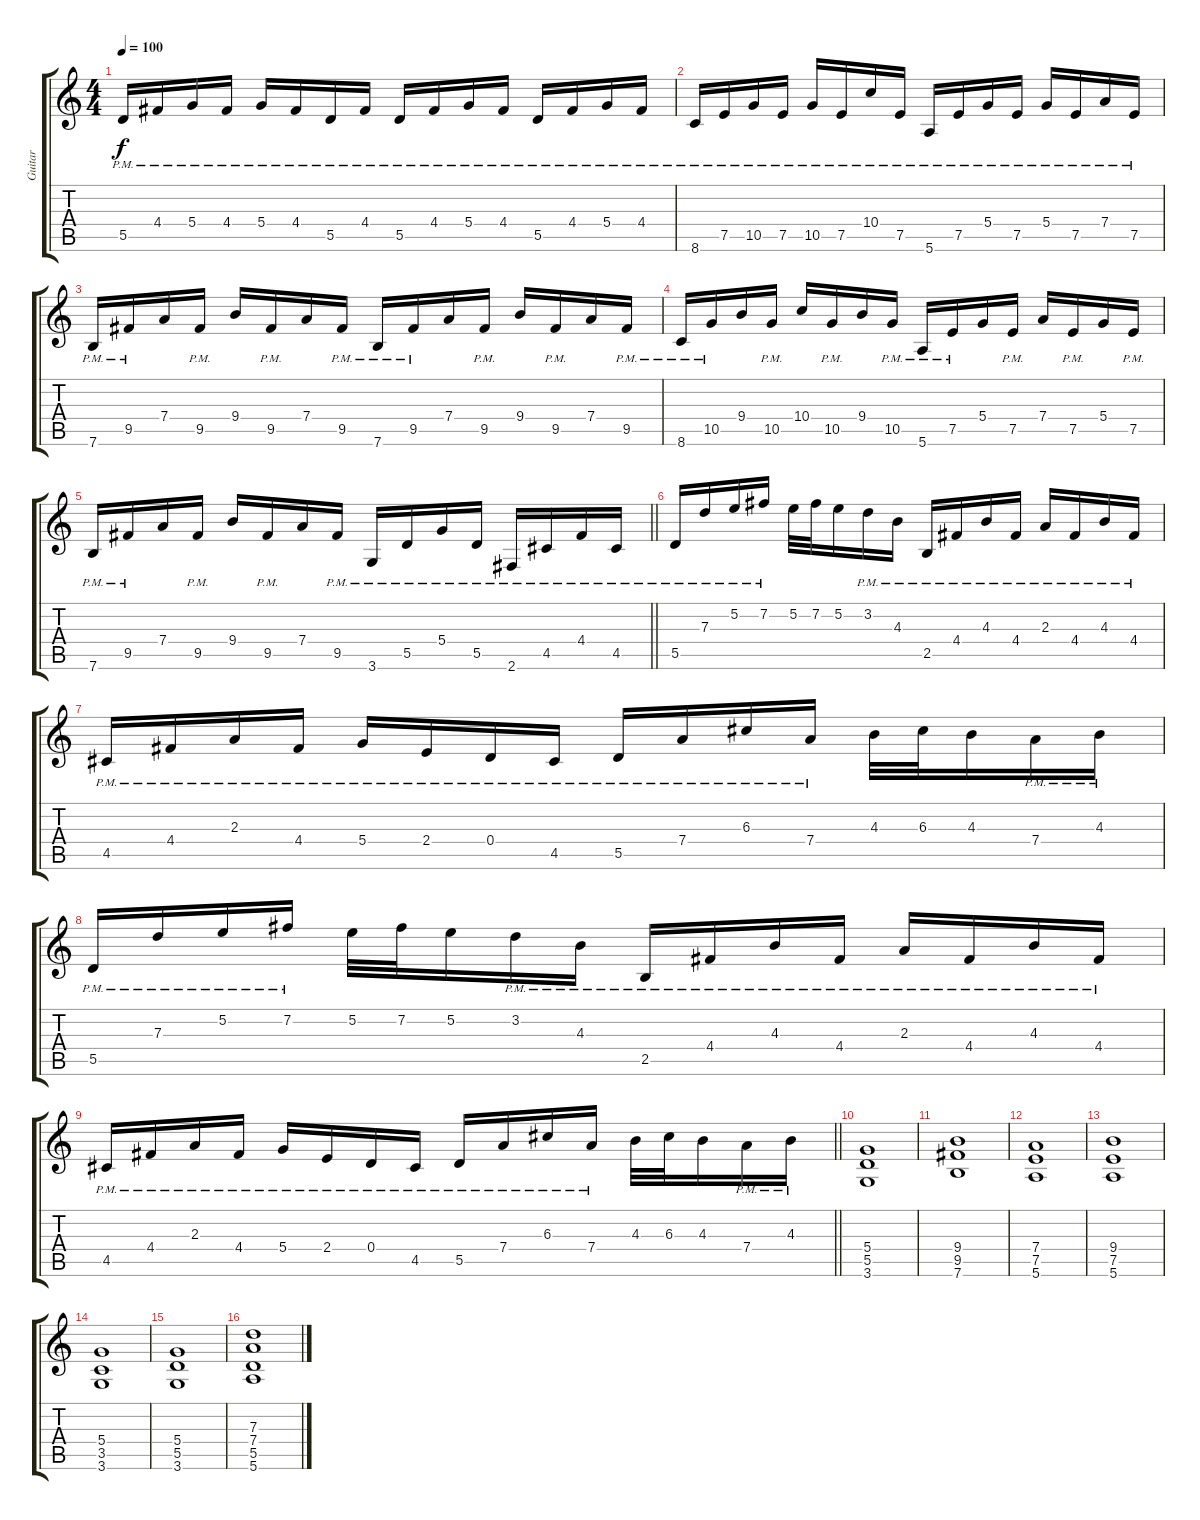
\track ("Guitar" "Guitar") {instrument distortionguitar}
\staff {score tabs}
\tuning (E4 B3 G3 D3 A2 E2) {hide}
\ts (4 4)
\tempo 100
\clef g2
\ks c
5.5{pm}.16{dy f} 4.4{pm}.16 5.4{pm}.16 4.4{pm}.16 5.4{pm}.16 4.4{pm}.16 5.5{pm}.16 4.4{pm}.16 5.5{pm}.16 4.4{pm}.16 5.4{pm}.16 4.4{pm}.16 5.5{pm}.16 4.4{pm}.16 5.4{pm}.16 4.4{pm}.16 |
8.6{pm}.16 7.5{pm}.16 10.5{pm}.16 7.5{pm}.16 10.5{pm}.16 7.5{pm}.16 10.4{pm}.16 7.5{pm}.16 5.6{pm}.16 7.5{pm}.16 5.4{pm}.16 7.5{pm}.16 5.4{pm}.16 7.5{pm}.16 7.4{pm}.16 7.5{pm}.16 |
7.6{pm}.16 9.5{pm}.16 7.4.16 9.5{pm}.16 9.4.16 9.5{pm}.16 7.4.16 9.5{pm}.16 7.6{pm}.16 9.5{pm}.16 7.4.16 9.5{pm}.16 9.4.16 9.5{pm}.16 7.4.16 9.5{pm}.16 |
8.6{pm}.16 10.5{pm}.16 9.4.16 10.5{pm}.16 10.4.16 10.5{pm}.16 9.4.16 10.5{pm}.16 5.6{pm}.16 7.5{pm}.16 5.4.16 7.5{pm}.16 7.4.16 7.5{pm}.16 5.4.16 7.5{pm}.16 |
\barLineRight lightlight
7.6{pm}.16 9.5{pm}.16 7.4.16 9.5{pm}.16 9.4.16 9.5{pm}.16 7.4.16 9.5{pm}.16 3.6{pm}.16 5.5{pm}.16 5.4{pm}.16 5.5{pm}.16 2.6{pm}.16 4.5{pm}.16 4.4{pm}.16 4.5{pm}.16 |
5.5{pm}.16 7.3{pm}.16 5.2{pm}.16 7.2{pm}.16 5.2.32 7.2.32 5.2.16 3.2{pm}.16 4.3{pm}.16 2.5{pm}.16 4.4{pm}.16 4.3{pm}.16 4.4{pm}.16 2.3{pm}.16 4.4{pm}.16 4.3{pm}.16 4.4{pm}.16 |
4.5{pm}.16 4.4{pm}.16 2.3{pm}.16 4.4{pm}.16 5.4{pm}.16 2.4{pm}.16 0.4{pm}.16 4.5{pm}.16 5.5{pm}.16 7.4{pm}.16 6.3{pm}.16 7.4{pm}.16 4.3.32 6.3.32 4.3.16 7.4{pm}.16 4.3{pm}.16 |
5.5{pm}.16 7.3{pm}.16 5.2{pm}.16 7.2{pm}.16 5.2.32 7.2.32 5.2.16 3.2{pm}.16 4.3{pm}.16 2.5{pm}.16 4.4{pm}.16 4.3{pm}.16 4.4{pm}.16 2.3{pm}.16 4.4{pm}.16 4.3{pm}.16 4.4{pm}.16 |
\barLineRight lightlight
4.5{pm}.16 4.4{pm}.16 2.3{pm}.16 4.4{pm}.16 5.4{pm}.16 2.4{pm}.16 0.4{pm}.16 4.5{pm}.16 5.5{pm}.16 7.4{pm}.16 6.3{pm}.16 7.4{pm}.16 4.3.32 6.3.32 4.3.16 7.4{pm}.16 4.3{pm}.16 |
(5.4 5.5 3.6).1 |
(9.4 9.5 7.6).1 |
(7.4 7.5 5.6).1 |
(9.4 7.5 5.6).1 |
(5.4 3.5 3.6).1 |
(5.4 5.5 3.6).1 |
(7.3 7.4 5.5 5.6).1
